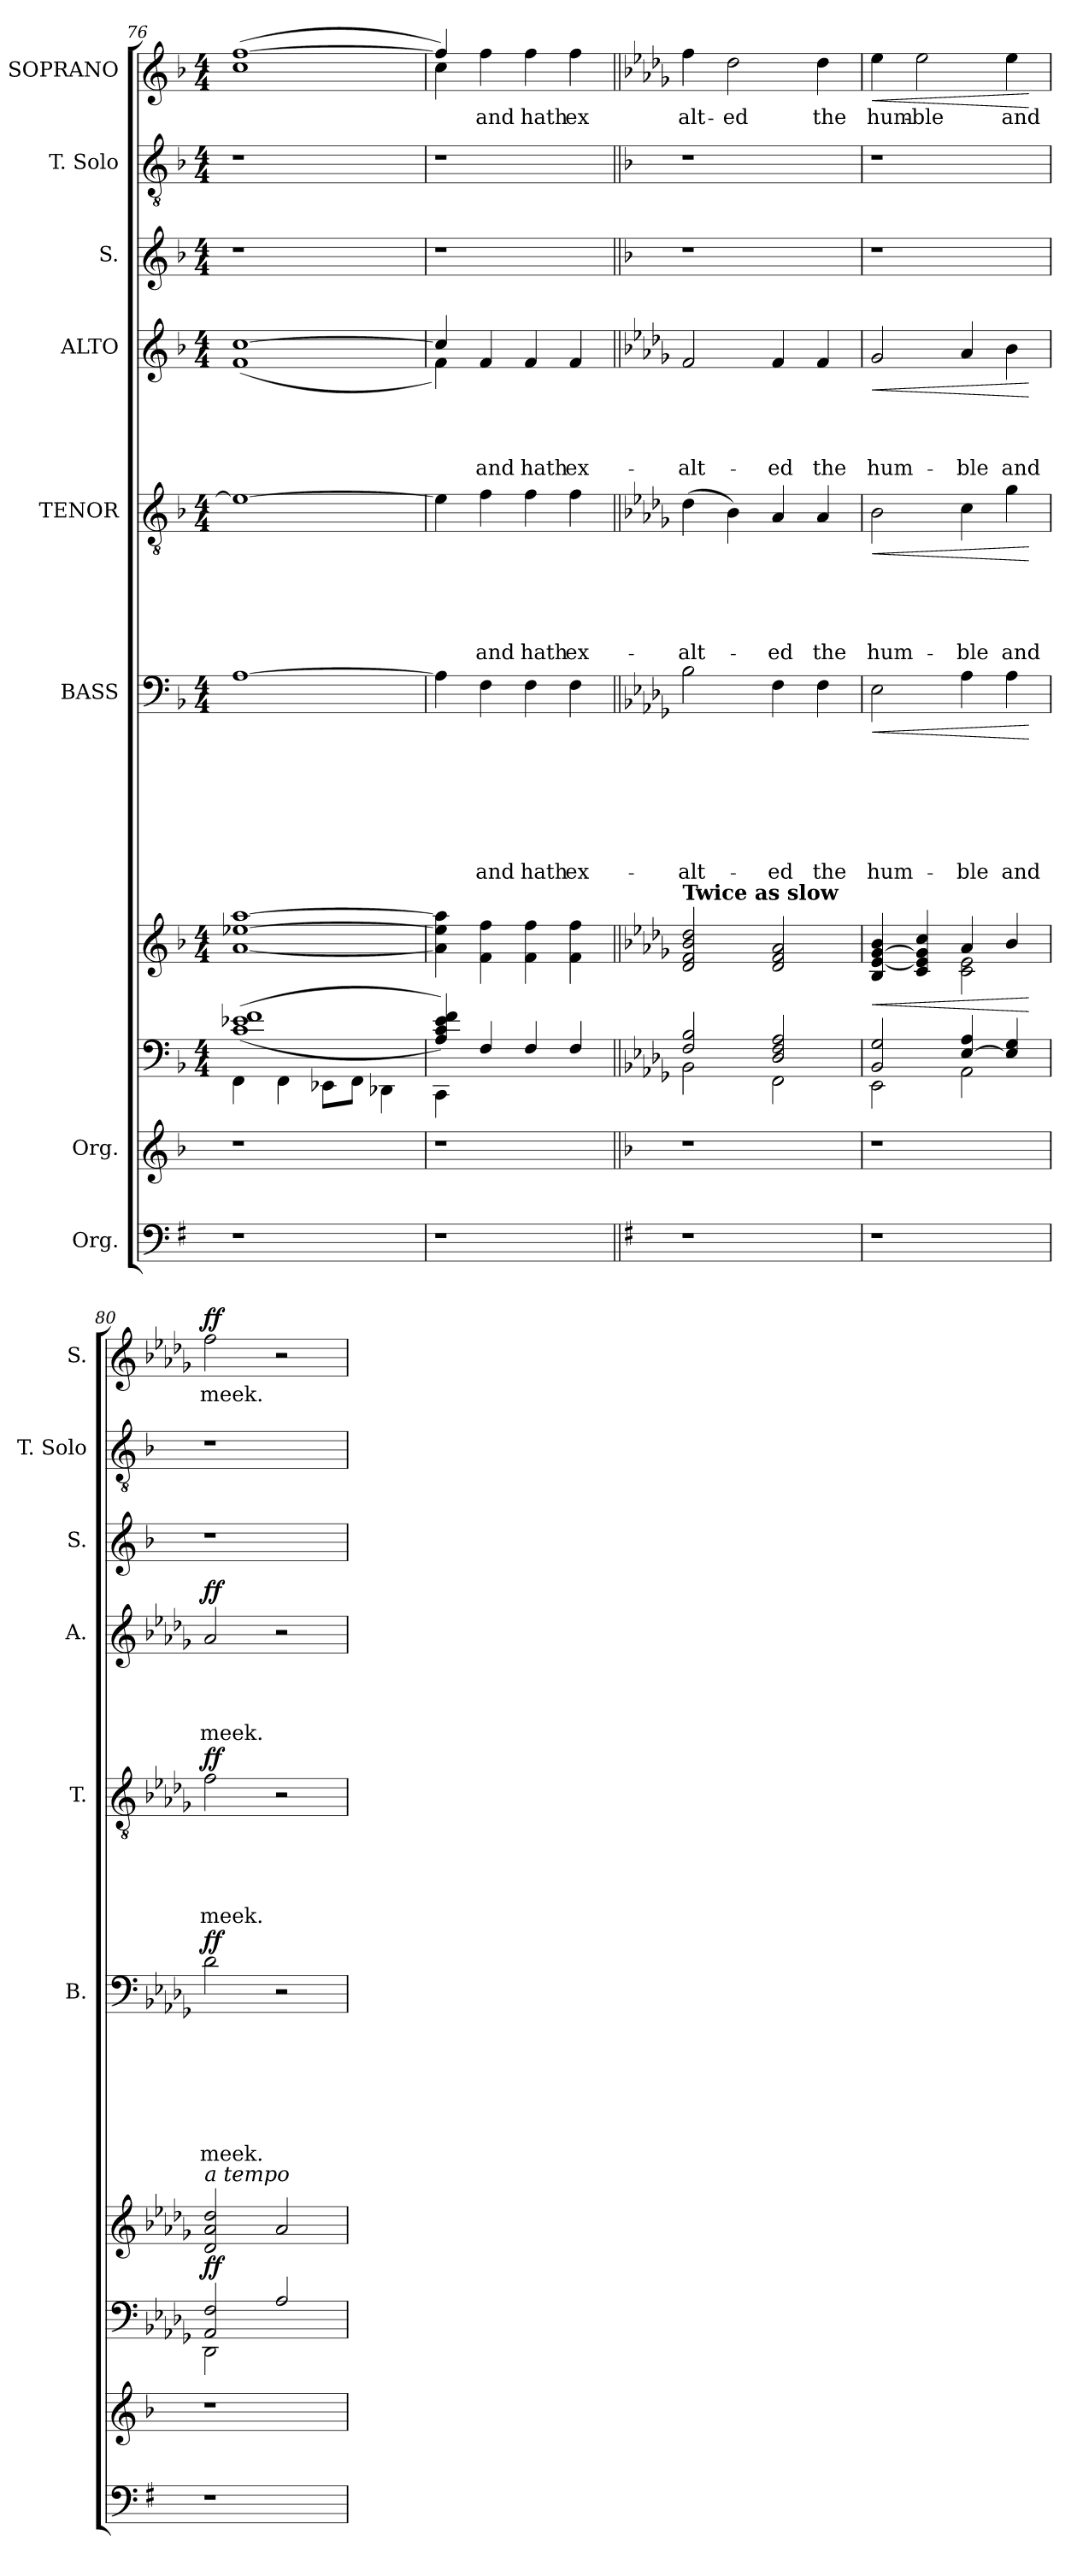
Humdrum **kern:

**kern	**kern	**kern	**kern	**dynam	**kern	**text	**text	**text	**text	**text	**text	**text	**dynam	**kern	**text	**text	**text	**text	**text	**dynam	**kern	**text	**text	**text	**text	**dynam	**kern	**kern	**kern	**text	**dynam
*part10	*part9	*part8	*part7	*part7	*part6	*part6	*part6	*part6	*part6	*part6	*part6	*part6	*part6	*part5	*part5	*part5	*part5	*part5	*part5	*part5	*part4	*part4	*part4	*part4	*part4	*part4	*part3	*part2	*part1	*part1	*part1
*staff10	*staff9	*staff8	*staff7	*staff7	*staff6	*staff6	*staff6	*staff6	*staff6	*staff6	*staff6	*staff6	*staff6	*staff5	*staff5	*staff5	*staff5	*staff5	*staff5	*staff5	*staff4	*staff4	*staff4	*staff4	*staff4	*staff4	*staff3	*staff2	*staff1	*staff1	*staff1
*I"Org.	*I"Org.	*	*	*	*I"BASS	*	*	*	*	*	*	*	*	*I"TENOR	*	*	*	*	*	*	*I"ALTO	*	*	*	*	*	*I"S.	*I"T. Solo	*I"SOPRANO	*	*
*	*	*	*	*	*I'B.	*	*	*	*	*	*	*	*	*I'T.	*	*	*	*	*	*	*I'A.	*	*	*	*	*	*I'S.	*I'T. Solo	*I'S.	*	*
*clefF4	*clefG2	*clefF4	*clefG2	*	*clefF4	*	*	*	*	*	*	*	*	*clefGv2	*	*	*	*	*	*	*clefG2	*	*	*	*	*	*clefG2	*clefGv2	*clefG2	*	*
*ITrd-3c-5	*	*	*	*	*	*	*	*	*	*	*	*	*	*	*	*	*	*	*	*	*	*	*	*	*	*	*	*	*	*	*
*k[]	*k[b-]	*k[b-]	*k[b-]	*	*k[b-]	*	*	*	*	*	*	*	*	*k[b-]	*	*	*	*	*	*	*k[b-]	*	*	*	*	*	*k[b-]	*k[b-]	*k[b-]	*	*
*C:	*F:	*F:	*F:	*	*F:	*	*	*	*	*	*	*	*	*F:	*	*	*	*	*	*	*F:	*	*	*	*	*	*F:	*F:	*F:	*	*
*	*	*M4/4	*M4/4	*	*M4/4	*	*	*	*	*	*	*	*	*M4/4	*	*	*	*	*	*	*M4/4	*	*	*	*	*	*M4/4	*M4/4	*M4/4	*	*
=76	=76	=76	=76	=76	=76	=76	=76	=76	=76	=76	=76	=76	=76	=76	=76	=76	=76	=76	=76	=76	=76	=76	=76	=76	=76	=76	=76	=76	=76	=76	=76
*	*	*^	*	*	*	*	*	*	*	*	*	*	*	*	*	*	*	*	*	*	*	*	*	*	*	*	*	*	*	*	*
1r	1r	(<(>1c 1e-X 1f	4FF\	[<1a [>1ee-X [>1aa	.	[>1A	.	.	.	.	.	.	.	.	1e-_	.	.	.	.	.	.	(<1f [>1cc	.	.	.	.	.	1r	1r	(<1cc [>1ff	.	.
.	.	.	4FF\	.	.	.	.	.	.	.	.	.	.	.	.	.	.	.	.	.	.	.	.	.	.	.	.	.	.	.	.	.
.	.	.	8EE-X\L	.	.	.	.	.	.	.	.	.	.	.	.	.	.	.	.	.	.	.	.	.	.	.	.	.	.	.	.	.
.	.	.	8FF\J	.	.	.	.	.	.	.	.	.	.	.	.	.	.	.	.	.	.	.	.	.	.	.	.	.	.	.	.	.
.	.	.	4DD-X\	.	.	.	.	.	.	.	.	.	.	.	.	.	.	.	.	.	.	.	.	.	.	.	.	.	.	.	.	.
=77	=77	=77	=77	=77	=77	=77	=77	=77	=77	=77	=77	=77	=77	=77	=77	=77	=77	=77	=77	=77	=77	=77	=77	=77	=77	=77	=77	=77	=77	=77	=77	=77
*	*	*	*	*	*	*	*	*	*	*	*	*	*	*	*	*	*	*	*	*	*	*^	*	*	*	*	*	*	*	*^	*	*
1r	1r	4A/ 4c/ 4e/ 4f/))	4CC\	4a\] 4ee-\] 4aa\]	.	4A\]	.	.	.	.	.	.	.	.	4e-\]	.	.	.	.	.	.	4cc/]	4f\)	.	.	.	.	.	1r	1r	4ff/]	4cc\)	.	.
!	!	!	!	!	!	!	!	!	!	!	!	!	!LO:LY:b	!	!	!	!	!	!	!LO:LY:b	!	!	!	!	!	!	!LO:LY:b	!	!	!	!	!	!LO:LY:b	!
.	.	4F/	2.ryy	4f\ 4ff\	.	4F\	.	.	.	.	.	.	and	.	4f\	.	.	.	.	and	.	4f/	2.ryy	.	.	.	and	.	.	.	2.ryy	4ff\	and	.
!	!	!	!	!	!	!	!	!	!	!	!	!	!LO:LY:b	!	!	!	!	!	!	!LO:LY:b	!	!	!	!	!	!	!LO:LY:b	!	!	!	!	!	!LO:LY:b	!
.	.	4F/	.	4f\ 4ff\	.	4F\	.	.	.	.	.	.	hath	.	4f\	.	.	.	.	hath	.	4f/	.	.	.	.	hath	.	.	.	.	4ff\	hath	.
!	!	!	!	!	!	!	!	!	!	!	!	!	!LO:LY:b	!	!	!	!	!	!	!LO:LY:b	!	!	!	!	!	!	!LO:LY:b	!	!	!	!	!	!LO:LY:b	!
.	.	4F/	.	4f\ 4ff\	.	4F\	.	.	.	.	.	.	ex-	.	4f\	.	.	.	.	ex-	.	4f/	.	.	.	.	ex-	.	.	.	.	4ff\	ex-	.
*	*	*	*	*	*	*	*	*	*	*	*	*	*	*	*	*	*	*	*	*	*	*v	*v	*	*	*	*	*	*	*	*v	*v	*	*
!!LO:PB:g=z
=78||	=78||	=78||	=78||	=78||	=78||	=78||	=78||	=78||	=78||	=78||	=78||	=78||	=78||	=78||	=78||	=78||	=78||	=78||	=78||	=78||	=78||	=78||	=78||	=78||	=78||	=78||	=78||	=78||	=78||	=78||	=78||	=78||
*	*	*k[b-e-a-d-g-]	*	*k[b-e-a-d-g-]	*	*k[b-e-a-d-g-]	*	*	*	*	*	*	*	*	*k[b-e-a-d-g-]	*	*	*	*	*	*	*k[b-e-a-d-g-]	*	*	*	*	*	*	*	*k[b-e-a-d-g-]	*	*
*	*	*D-:	*	*D-:	*	*D-:	*	*	*	*	*	*	*	*	*D-:	*	*	*	*	*	*	*D-:	*	*	*	*	*	*	*	*D-:	*	*
*	*	*	*	*	*	*	*	*	*	*	*	*	*	*	*	*	*	*	*	*	*	*	*	*	*	*	*	*	*	*^	*	*
!	!	!	!	!	!	!	!	!	!	!	!	!	!	!	!	!	!	!	!	!	!	!	!	!	!	!	!	!	!	!LO:TX:a:B:t=Twice as slow	!	!	!
!	!	!	!	!LO:TX:a:B:t=Twice as slow	!	!	!	!	!	!	!	!	!	!	!	!	!	!	!	!	!	!	!	!	!	!	!	!	!	!	!	!	!
!	!	!	!	!	!	!	!	!	!	!	!	!	!LO:LY:b	!	!	!	!	!	!	!LO:LY:b	!	!	!	!	!	!LO:LY:b	!	!	!	!	!	!LO:LY:b	!
*	*	*	*	*	*	*	*	*	*	*	*	*	*	*	*	*	*	*	*	*	*	*	*	*	*	*	*	*	*	*v	*v	*	*
1r	1r	2F/ 2B-/	2BB-\	2d-/ 2f/ 2b-/ 2dd-/	.	2B-\	.	.	.	.	.	.	-alt-	.	(>4d-\	.	.	.	.	-alt-	.	2f/	.	.	.	-alt-	.	1r	1r	4ff\	-alt-	.
!	!	!	!	!	!	!	!	!	!	!	!	!	!	!	!	!	!	!	!	!	!	!	!	!	!	!	!	!	!	!	!LO:LY:b	!
.	.	.	.	.	.	.	.	.	.	.	.	.	.	.	4B-\)	.	.	.	.	.	.	.	.	.	.	.	.	.	.	2dd-\	-ed	.
!	!	!	!	!	!	!	!	!	!	!	!	!	!LO:LY:b	!	!	!	!	!	!	!LO:LY:b	!	!	!	!	!	!LO:LY:b	!	!	!	!	!	!
.	.	2D-/ 2F/ 2A-/	2FF\	2d-/ 2f/ 2a-/	.	4F\	.	.	.	.	.	.	-ed	.	4A-/	.	.	.	.	-ed	.	4f/	.	.	.	-ed	.	.	.	.	.	.
!	!	!	!	!	!	!	!	!	!	!	!	!	!LO:LY:b	!	!	!	!	!	!	!LO:LY:b	!	!	!	!	!	!LO:LY:b	!	!	!	!	!LO:LY:b	!
.	.	.	.	.	.	4F\	.	.	.	.	.	.	the	.	4A-/	.	.	.	.	the	.	4f/	.	.	.	the	.	.	.	4dd-\	the	.
=79	=79	=79	=79	=79	=79	=79	=79	=79	=79	=79	=79	=79	=79	=79	=79	=79	=79	=79	=79	=79	=79	=79	=79	=79	=79	=79	=79	=79	=79	=79	=79	=79
!	!	!	!	!	!LO:HP:b	!	!	!	!	!	!	!	!LO:LY:b	!LO:HP:b	!	!	!	!	!	!LO:LY:b	!LO:HP:b	!	!	!	!	!LO:LY:b	!LO:HP:b	!	!	!	!LO:LY:b	!LO:HP:b
*	*	*	*	*^	*	*	*	*	*	*	*	*	*	*	*	*	*	*	*	*	*	*	*	*	*	*	*	*	*	*	*	*
1r	1r	2BB-/ 2G-/	2EE-\	4B-/ [<4e-/ [>4g-/ 4b-/	2ryy	<	2E-\	.	.	.	.	.	.	hum-	<	2B-\	.	.	.	.	hum-	<	2g-/	.	.	.	hum-	<	1r	1r	4ee-\	hum-	<
!	!	!	!	!	!	!	!	!	!	!	!	!	!	!	!	!	!	!	!	!	!	!	!	!	!	!	!	!	!	!	!	!LO:LY:b:rj	!
.	.	.	.	4c/ 4e-/] 4g-/] 4cc/	.	.	.	.	.	.	.	.	.	.	.	.	.	.	.	.	.	.	.	.	.	.	.	.	.	.	2ee-\	-ble	.
!	!	!	!	!	!	!	!	!	!	!	!	!	!	!LO:LY:b	!	!	!	!	!	!	!LO:LY:b	!	!	!	!	!	!LO:LY:b	!	!	!	!	!	!
.	.	[>4E-/ 4A-/	2AA-\	4a-/	2c\ 2e-\	.	4A-\	.	.	.	.	.	.	-ble	.	4c\	.	.	.	.	-ble	.	4a-/	.	.	.	-ble	.	.	.	.	.	.
!	!	!	!	!	!	!	!	!	!	!	!	!	!	!LO:LY:b	!	!	!	!	!	!	!LO:LY:b	!	!	!	!	!	!LO:LY:b	!	!	!	!	!LO:LY:b	!
.	.	4E-/] 4G-/	.	4b-/	.	.	4A-\	.	.	.	.	.	.	and	.	4g-\	.	.	.	.	and	.	4b-\	.	.	.	and	.	.	.	4ee-\	and	.
*	*	*v	*v	*	*	*	*	*	*	*	*	*	*	*	*	*	*	*	*	*	*	*	*	*	*	*	*	*	*	*	*	*	*
*	*	*	*v	*v	*	*	*	*	*	*	*	*	*	*	*	*	*	*	*	*	*	*	*	*	*	*	*	*	*	*	*	*
.	.	.	.	[	.	.	.	.	.	.	.	.	[	.	.	.	.	.	.	[	.	.	.	.	.	[	.	.	.	.	[
=80	=80	=80	=80	=80	=80	=80	=80	=80	=80	=80	=80	=80	=80	=80	=80	=80	=80	=80	=80	=80	=80	=80	=80	=80	=80	=80	=80	=80	=80	=80	=80
*	*	*^	*	*	*	*	*	*	*	*	*	*	*	*	*	*	*	*	*	*	*	*	*	*	*	*	*	*	*	*	*
!	!	!	!	!LO:TX:a:i:t=a tempo	!	!	!	!	!	!	!	!	!	!	!	!	!	!	!	!	!	!	!	!	!	!	!	!	!	!	!	!
!	!	!	!	!	!LO:DY:b	!	!	!	!	!	!	!	!LO:LY:b	!LO:DY:a	!	!	!	!	!	!LO:LY:b	!LO:DY:a	!	!	!	!	!LO:LY:b	!LO:DY:a	!	!	!	!LO:LY:b	!LO:DY:a
1r	1r	2AA-/ 2F/	2DD-\	2d-/ 2a-/ 2dd-/	ff	2d-\	.	.	.	.	.	.	meek.	ff	2f\	.	.	.	.	meek.	ff	2a-/	.	.	.	meek.	ff	1r	1r	2ff\	meek.	ff
.	.	2A-/	2ryy	2a-/	.	2r	.	.	.	.	.	.	.	.	2r	.	.	.	.	.	.	2r	.	.	.	.	.	.	.	2r	.	.
*	*	*v	*v	*	*	*	*	*	*	*	*	*	*	*	*	*	*	*	*	*	*	*	*	*	*	*	*	*	*	*	*	*
=	=	=	=	=	=	=	=	=	=	=	=	=	=	=	=	=	=	=	=	=	=	=	=	=	=	=	=	=	=	=	=
*-	*-	*-	*-	*-	*-	*-	*-	*-	*-	*-	*-	*-	*-	*-	*-	*-	*-	*-	*-	*-	*-	*-	*-	*-	*-	*-	*-	*-	*-	*-	*-
